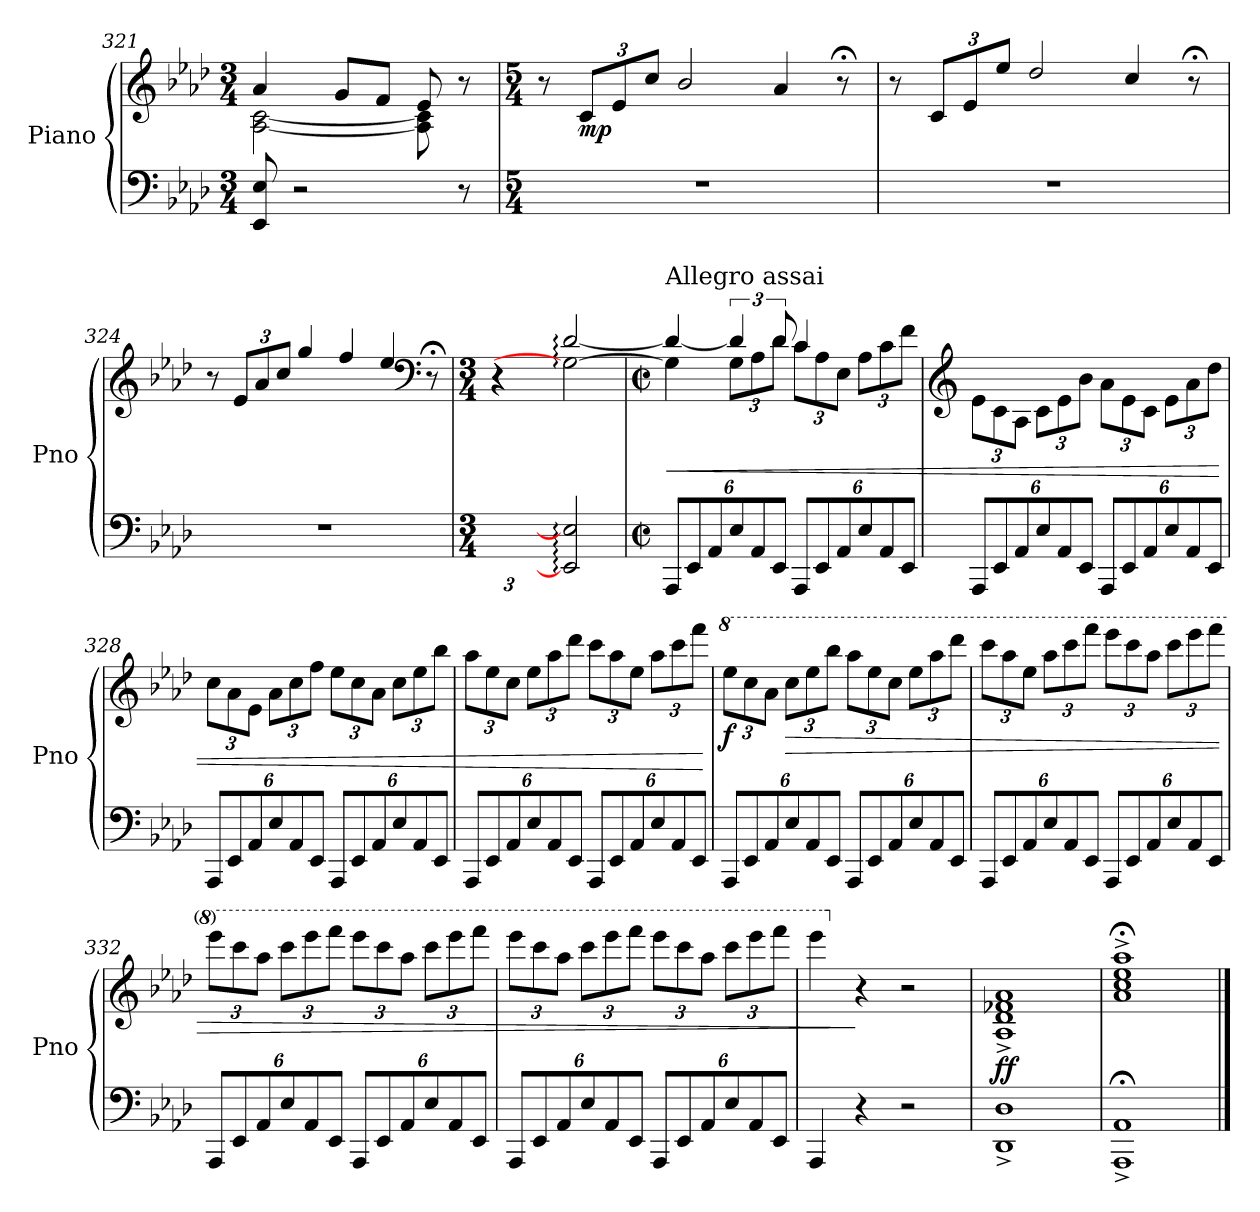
**kern	**kern	**dynam
*part1	*part1	*part1
*staff2	*staff1	*staff1/2
*I"Piano	*	*
*I'Pno	*	*
!!LO:PB:g=z
*clefF4	*clefG2	*
*k[b-e-a-d-]	*k[b-e-a-d-]	*
*M3/4	*M3/4	*
=321	=321	=321
*	*^	*
8EE-/ 8E-/	4a-/	[2A-\ [2c\	.
2r	.	.	.
.	8g/L	.	.
.	8f/J	.	.
.	8e-/	8A-\] 8c\]	.
8r	8r	8ryy	.
*	*v	*v	*
=322	=322	=322
*M5/4	*M5/4	*
4%5r	8r	.
*	*Xbrackettup	*
!	!	!LO:DY:b
.	12c/L	mp
.	12e-/	.
.	12cc/J	.
.	2b-/	.
.	4a-/	.
.	8r;<	.
=323	=323	=323
4%5r	8r	.
.	12c/L	.
.	12e-/	.
.	12ee-/J	.
.	2dd-/	.
.	4cc/	.
.	8r;<	.
=324	=324	=324
4%5r	8r	.
.	12e-/L	.
.	12a-/	.
.	12cc/J	.
.	4gg/	.
.	4ff/	.
.	4ee-/	.
*	*clefF4	*
.	8r;<	.
=325	=325	=325
*M3/4	*M3/4	*
*Xbrackettup	*	*
*	*^	*
*	*	*^	*
[12EE-/Lyy	4r	4r	6ryy	.
[12E-/yy	.	.	.	.
12ryy	.	.	[12G\Jyy	.
2EE-/]: 2E-/]:	2G:\_	[2d-:/	2ryy	.
*	*v	*v	*v	*
!!LO:LB:g=z
=326	=326	=326
*M2/2	*M2/2	*
*met(c|)	*met(c|)	*
*	*MM160	*
*	*^	*
*	*	*^	*
!	!LO:TX:a:t=Allegro assai	!	!	!
!	!	!	!	!LO:HP:b
*	*	*v	*v	*
12AAA-/L	4G\]	4d-/_	<
12EE-/	.	.	.
12AA-/	.	.	.
*	*	*brackettup	*
12E-/	12G\L	6d-/]	.
12AA-/	12A-\	.	.
12EE-/J	12d-\J	12d-/	.
*	*Xbrackettup	*	*
*	*MM170	*	*
12AAA-/L	12c\L	4c/	.
12EE-/	12A-\	.	.
12AA-/	12E-\J	.	.
12E-/	12A-\L	4ryy	.
12AA-/	12c\	.	.
12EE-/J	12f\J	.	.
*	*v	*v	*
=327	=327	=327
*	*clefG2	*
*	*MM180	*
12AAA-/L	12e-\L	.
12EE-/	12c\	.
12AA-/	12A-\J	.
12E-/	12c\L	.
12AA-/	12e-\	.
12EE-/J	12b-\J	.
12AAA-/L	12a-\L	.
12EE-/	12e-\	.
12AA-/	12c\J	.
12E-/	12e-\L	.
12AA-/	12a-\	.
12EE-/J	12dd-\J	.
=328	=328	=328
*	*MM190	*
12AAA-/L	12cc\L	.
12EE-/	12a-\	.
12AA-/	12e-\J	.
12E-/	12a-\L	.
12AA-/	12cc\	.
12EE-/J	12ff\J	.
12AAA-/L	12ee-\L	.
12EE-/	12cc\	.
12AA-/	12a-\J	.
12E-/	12cc\L	.
12AA-/	12ee-\	.
12EE-/J	12bb-\J	.
!!LO:LB:g=z
=329	=329	=329
12AAA-/L	12aa-\L	.
12EE-/	12ee-\	.
12AA-/	12cc\J	.
12E-/	12ee-\L	.
12AA-/	12aa-\	.
12EE-/J	12ddd-\J	.
12AAA-/L	12ccc\L	.
12EE-/	12aa-\	.
12AA-/	12ee-\J	.
12E-/	12aa-\L	.
12AA-/	12ccc\	.
12EE-/J	12fff\J	.
.	.	[
=330	=330	=330
*	*8va	*
!	!	!LO:DY:b
12AAA-/L	12eee-\L	f
12EE-/	12ccc\	.
12AA-/	12aa-\J	.
!	!	!LO:HP:b
12E-/	12ccc\L	>
12AA-/	12eee-\	.
12EE-/J	12bbb-\J	.
12AAA-/L	12aaa-\L	.
12EE-/	12eee-\	.
12AA-/	12ccc\J	.
12E-/	12eee-\L	.
12AA-/	12aaa-\	.
12EE-/J	12dddd-\J	.
=331	=331	=331
12AAA-/L	12cccc\L	.
12EE-/	12aaa-\	.
12AA-/	12eee-\J	.
12E-/	12aaa-\L	.
12AA-/	12cccc\	.
12EE-/J	12ffff\J	.
12AAA-/L	12eeee-\L	.
12EE-/	12cccc\	.
12AA-/	12aaa-\J	.
12E-/	12cccc\L	.
12AA-/	12eeee-\	.
12EE-/J	12ffff\J	.
!!LO:LB:g=z
=332	=332	=332
12AAA-/L	12eeee-\L	.
12EE-/	12cccc\	.
12AA-/	12aaa-\J	.
12E-/	12cccc\L	.
12AA-/	12eeee-\	.
12EE-/J	12ffff\J	.
12AAA-/L	12eeee-\L	.
12EE-/	12cccc\	.
12AA-/	12aaa-\J	.
12E-/	12cccc\L	.
12AA-/	12eeee-\	.
12EE-/J	12ffff\J	.
=333	=333	=333
12AAA-/L	12eeee-\L	.
12EE-/	12cccc\	.
12AA-/	12aaa-\J	.
12E-/	12cccc\L	.
12AA-/	12eeee-\	.
12EE-/J	12ffff\J	.
12AAA-/L	12eeee-\L	.
12EE-/	12cccc\	.
12AA-/	12aaa-\J	.
12E-/	12cccc\L	.
12AA-/	12eeee-\	.
12EE-/J	12ffff\J	.
=334	=334	=334
4AAA-/	4eeee-\	.
*	*X8va	*
4r	4r	]
2r	2r	.
=335	=335	=335
*	*MM150	*
!	!	!LO:DY:a=2
1DD-^ 1D-^	1A-^ 1d-^ 1f-X^ 1a-^	ff
=336	=336	=336
1AAA-;<^ 1AA-;<^	1a-;<^ 1cc;<^ 1ee-;<^ 1aa-;<^	.
==	==	==
*-	*-	*-
